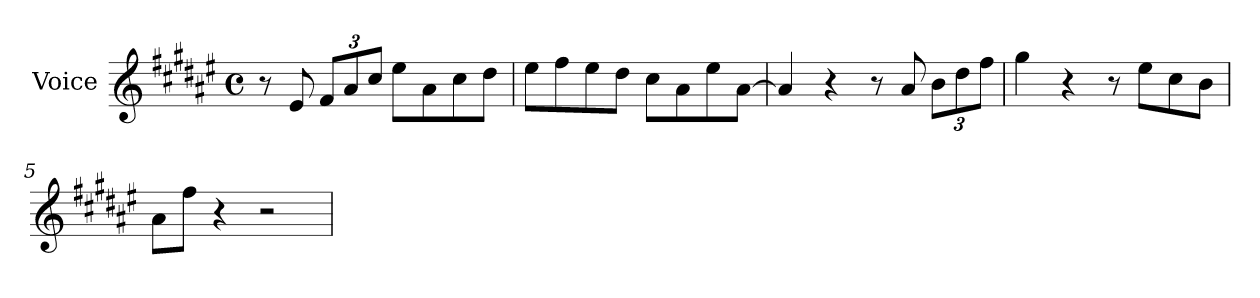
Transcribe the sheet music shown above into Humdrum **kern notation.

**kern
*part1
*staff1
*I"Voice
*I'Voice
*clefG2
*k[f#c#g#d#a#e#]
*M4/4
*met(c)
=1
8r
8e#/
12f#/L
12a#/
12cc#/J
8ee#\L
8a#\
8cc#\
8dd#\J
=2
8ee#\L
8ff#\
8ee#\
8dd#\J
8cc#\L
8a#\
8ee#\
[<8a#\J
=3
4a#/]
4r
8r
8a#/
12b\L
12dd#\
12ff#\J
=4
4gg#\
4r
8r
8ee#\L
8cc#\
8b\J
=5
8a#\L
8ff#\J
4r
2rcc
=
*-
